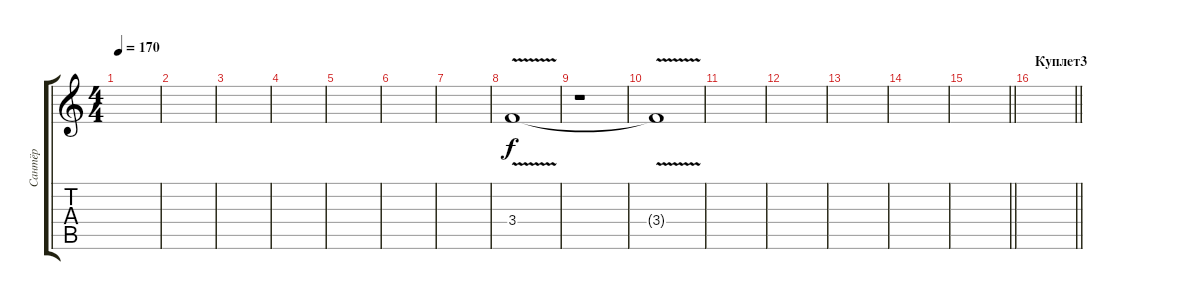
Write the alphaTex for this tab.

\track ("Сантёр" "Сантёр") {instrument overdrivenguitar}
\staff {score tabs}
\tuning (E4 B3 G3 D3 A2 E2) {hide}
\ts (4 4)
\tempo 170
\clef g2
\ks c
|
|
|
|
|
|
|
3.4{v}.1 |
r.1 |
3.4{t}.1 |
|
|
|
|
\barLineRight lightlight
|
\section ("" "Куплет3")
\barLineRight lightlight
